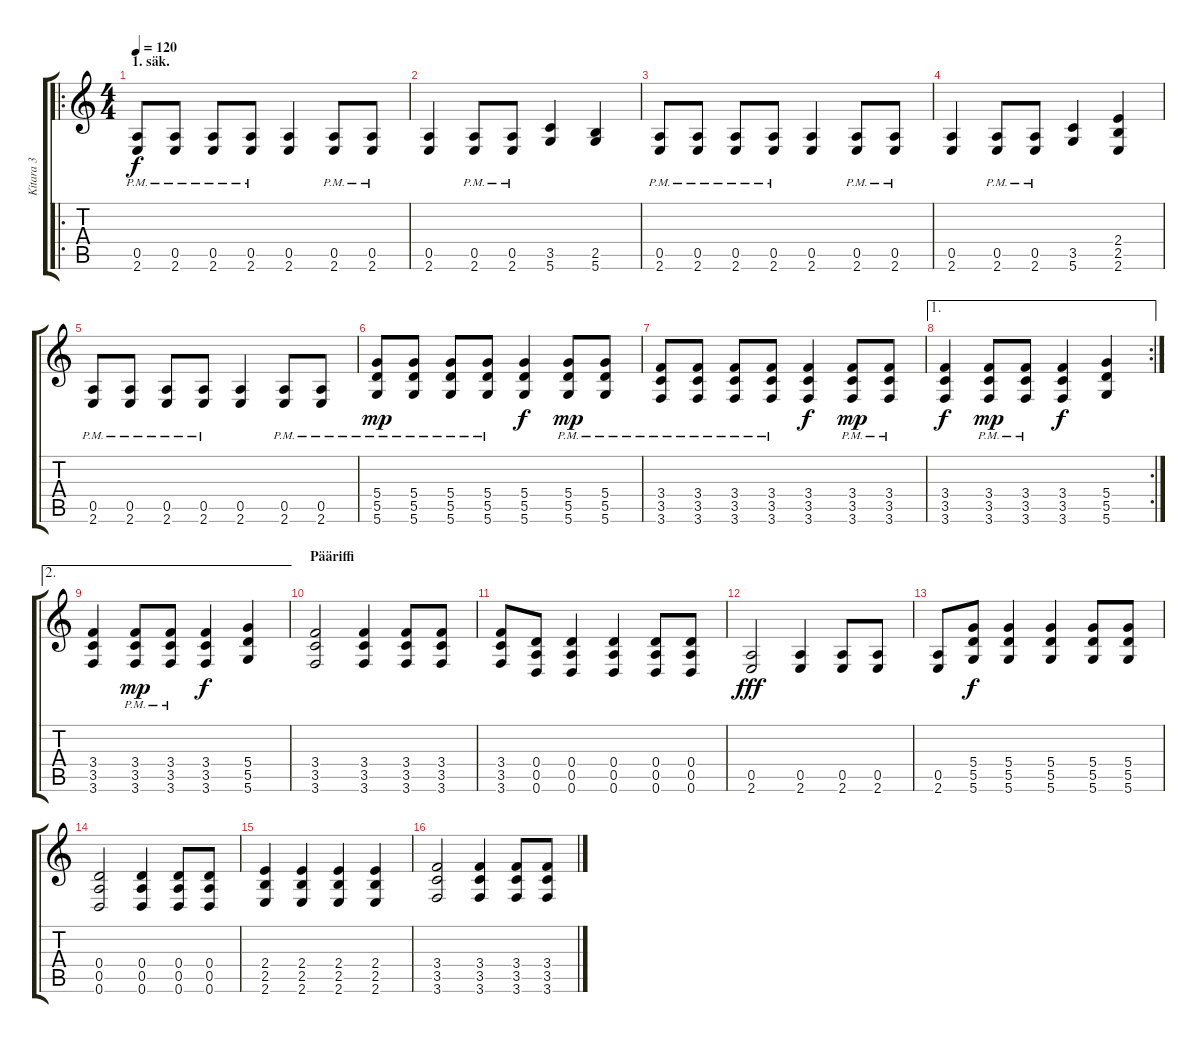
\track ("Kitara 3" "Kitara 3") {instrument distortionguitar}
\staff {score tabs}
\tuning (E4 B3 G3 D3 A2 D2) {hide}
\ro
\ts (4 4)
\section ("" "1. säk.")
\tempo 120
\clef g2
\ks c
(0.5{pm} 2.6{pm}).8{dy f} (0.5{pm} 2.6{pm}).8 (0.5{pm} 2.6{pm}).8 (0.5{pm} 2.6{pm}).8 (0.5 2.6).4 (0.5{pm} 2.6{pm}).8 (0.5{pm} 2.6{pm}).8 |
(0.5 2.6).4 (0.5{pm} 2.6{pm}).8 (0.5{pm} 2.6{pm}).8 (3.5 5.6).4 (2.5 5.6).4 |
(0.5{pm} 2.6{pm}).8 (0.5{pm} 2.6{pm}).8 (0.5{pm} 2.6{pm}).8 (0.5{pm} 2.6{pm}).8 (0.5 2.6).4 (0.5{pm} 2.6{pm}).8 (0.5{pm} 2.6{pm}).8 |
(0.5 2.6).4 (0.5{pm} 2.6{pm}).8 (0.5{pm} 2.6{pm}).8 (3.5 5.6).4 (2.4 2.5 2.6).4 |
(0.5{pm} 2.6{pm}).8 (0.5{pm} 2.6{pm}).8 (0.5{pm} 2.6{pm}).8 (0.5{pm} 2.6{pm}).8 (0.5 2.6).4 (0.5{pm} 2.6{pm}).8 (0.5{pm} 2.6{pm}).8 |
(5.4{pm} 5.5{pm} 5.6{pm}).8{dy mp} (5.4{pm} 5.5{pm} 5.6{pm}).8 (5.4{pm} 5.5{pm} 5.6{pm}).8 (5.4{pm} 5.5{pm} 5.6{pm}).8 (5.4 5.5 5.6).4{dy f} (5.4{pm} 5.5{pm} 5.6{pm}).8{dy mp} (5.4{pm} 5.5{pm} 5.6{pm}).8 |
(3.4{pm} 3.5{pm} 3.6{pm}).8 (3.4{pm} 3.5{pm} 3.6{pm}).8 (3.4{pm} 3.5{pm} 3.6{pm}).8 (3.4{pm} 3.5{pm} 3.6{pm}).8 (3.4 3.5 3.6).4{dy f} (3.4{pm} 3.5{pm} 3.6{pm}).8{dy mp} (3.4{pm} 3.5{pm} 3.6{pm}).8 |
\ae 1
\rc 2
(3.4 3.5 3.6).4{dy f} (3.4{pm} 3.5{pm} 3.6{pm}).8{dy mp} (3.4{pm} 3.5{pm} 3.6{pm}).8 (3.4 3.5 3.6).4{dy f} (5.4 5.5 5.6).4 |
\ae 2
(3.4 3.5 3.6).4 (3.4{pm} 3.5{pm} 3.6{pm}).8{dy mp} (3.4{pm} 3.5{pm} 3.6{pm}).8 (3.4 3.5 3.6).4{dy f} (5.4 5.5 5.6).4 |
\section ("" "Pääriffi")
(3.4 3.5 3.6).2 (3.4 3.5 3.6).4 (3.4 3.5 3.6).8 (3.4 3.5 3.6).8 |
(3.4 3.5 3.6).8 (0.4 0.5 0.6).8 (0.4 0.5 0.6).4 (0.4 0.5 0.6).4 (0.4 0.5 0.6).8 (0.4 0.5 0.6).8 |
(0.5 2.6).2{dy fff} (0.5 2.6).4 (0.5 2.6).8 (0.5 2.6).8 |
(0.5 2.6).8 (5.4 5.5 5.6).8{dy f} (5.4 5.5 5.6).4 (5.4 5.5 5.6).4 (5.4 5.5 5.6).8 (5.4 5.5 5.6).8 |
(0.4 0.5 0.6).2 (0.4 0.5 0.6).4 (0.4 0.5 0.6).8 (0.4 0.5 0.6).8 |
(2.4 2.5 2.6).4 (2.4 2.5 2.6).4 (2.4 2.5 2.6).4 (2.4 2.5 2.6).4 |
(3.4 3.5 3.6).2 (3.4 3.5 3.6).4 (3.4 3.5 3.6).8 (3.4 3.5 3.6).8
